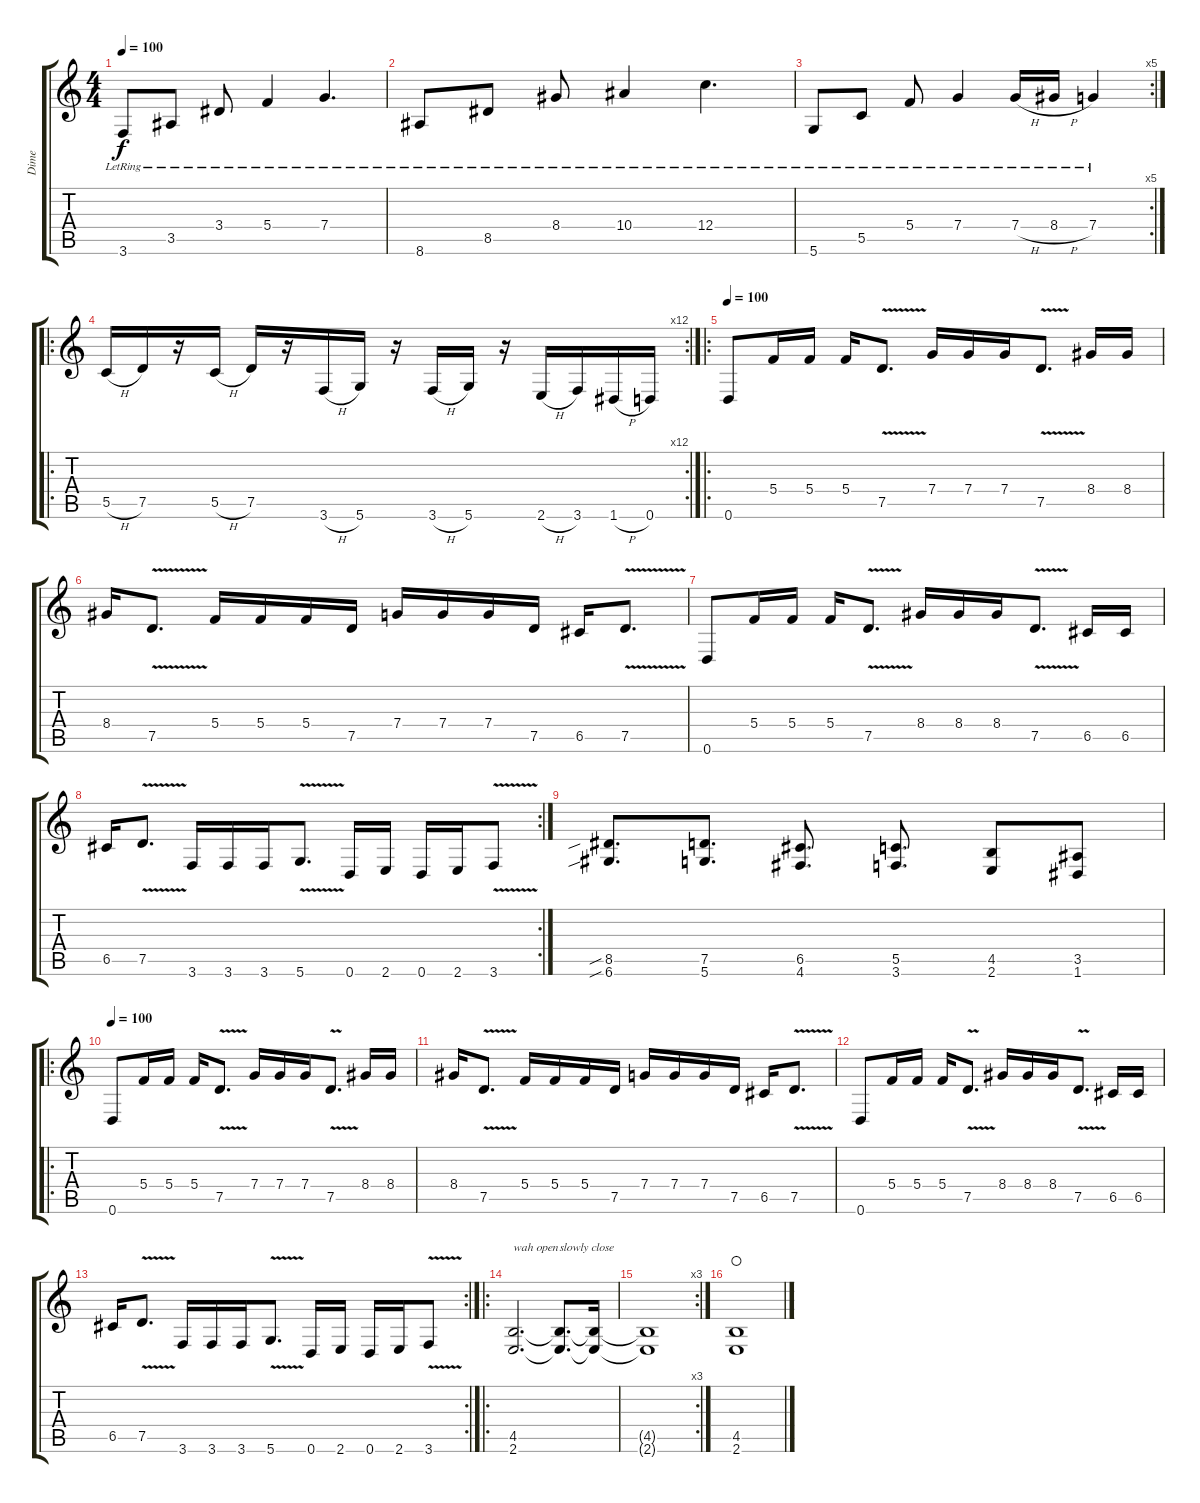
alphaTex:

\track ("Dime" "Dime") {instrument overdrivenguitar}
\staff {score tabs}
\tuning (D4 A3 F3 C3 G2 D2) {hide}
\ts (4 4)
\tempo 100
\clef g2
\ks c
3.6{lr}.8{dy f} 3.5{lr}.8 3.4{lr}.8 5.4{lr}.4 7.4{lr}.4{d} |
8.6{lr}.8 8.5{lr}.8 8.4{lr}.8 10.4{lr}.4 12.4{lr}.4{d} |
\rc 5
5.6{lr}.8 5.5{lr}.8 5.4{lr}.8 7.4{lr}.4 7.4{h lr}.16 8.4{h lr}.16 7.4{lr}.4 |
\ro
\rc 12
5.5{h}.16 7.5.16 r.16 5.5{h}.16 7.5.16 r.16 3.6{h}.16 5.6.16 r.16 3.6{h}.16 5.6.16 r.16 2.6{h}.16 3.6.16 1.6{h}.16 0.6.16 |
\ro
\tempo 100
0.6.8{instrument overdrivenguitar} 5.4.16 5.4.16 5.4.16 7.5{v}.8{d} 7.4.16 7.4.16 7.4.16 7.5{v}.8{d} 8.4.16 8.4.16 |
8.4.16 7.5{v}.8{d} 5.4.16 5.4.16 5.4.16 7.5.16 7.4.16 7.4.16 7.4.16 7.5.16 6.5.16 7.5{v}.8{d} |
0.6.8 5.4.16 5.4.16 5.4.16 7.5{v}.8{d} 8.4.16 8.4.16 8.4.16 7.5{v}.8{d} 6.5.16 6.5.16 |
\rc 2
6.5.16 7.5{v}.8{d} 3.6.16 3.6.16 3.6.16 5.6{v}.8{d} 0.6.16 2.6.16 0.6.16 2.6.16 3.6{v}.8 |
(8.5{sib} 6.6{sib}).8{d} (7.5 5.6).8{d} (6.5 4.6).8{d} (5.5 3.6).8{d} (4.5 2.6).8 (3.5 1.6).8 |
\ro
\tempo 100
0.6.8{instrument overdrivenguitar} 5.4.16 5.4.16 5.4.16 7.5{v}.8{d} 7.4.16 7.4.16 7.4.16 7.5{v}.8{d} 8.4.16 8.4.16 |
8.4.16 7.5{v}.8{d} 5.4.16 5.4.16 5.4.16 7.5.16 7.4.16 7.4.16 7.4.16 7.5.16 6.5.16 7.5{v}.8{d} |
0.6.8 5.4.16 5.4.16 5.4.16 7.5{v}.8{d} 8.4.16 8.4.16 8.4.16 7.5{v}.8{d} 6.5.16 6.5.16 |
\rc 2
6.5.16 7.5{v}.8{d} 3.6.16 3.6.16 3.6.16 5.6{v}.8{d} 0.6.16 2.6.16 0.6.16 2.6.16 3.6{v}.8 |
\ro
(4.5 2.6).2{d txt "wah open"} (4.5{t} 2.6{t}).8{d txt "slowly close"} (4.5{t} 2.6{t}).16 |
\rc 3
(4.5{t} 2.6{t}).1 |
(4.5 2.6).1{waho}
